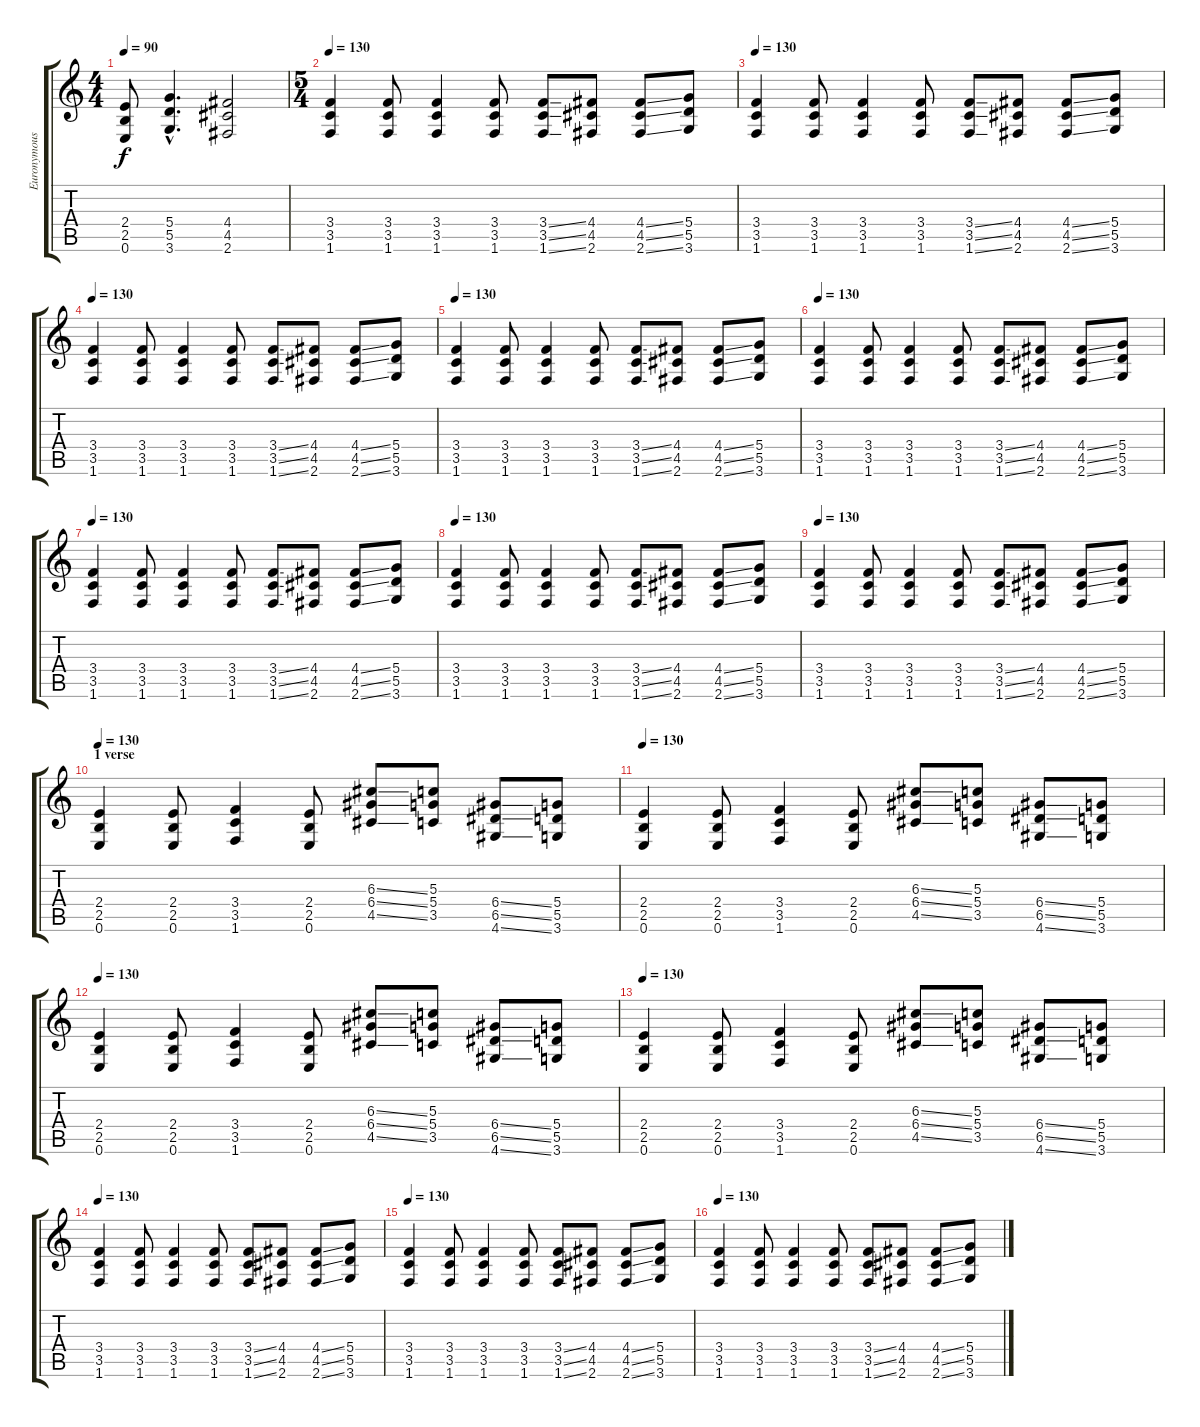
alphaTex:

\track ("Euronymous" "Euronymous") {instrument overdrivenguitar}
\staff {score tabs}
\tuning (E4 B3 G3 D3 A2 E2) {hide}
\ts (4 4)
\tempo 90
\clef g2
\ks c
(2.4 2.5 0.6).8{dy f} (5.4{hac} 5.5{hac} 3.6{hac}).4{d} (4.4 4.5 2.6).2 |
\ts (5 4)
\tempo 130
(3.4 3.5 1.6).4 (3.4 3.5 1.6).8 (3.4 3.5 1.6).4 (3.4 3.5 1.6).8 (3.4{ss} 3.5{ss} 1.6{ss}).8 (4.4 4.5 2.6).8 (4.4{ss} 4.5{ss} 2.6{ss}).8 (5.4 5.5 3.6).8 |
\tempo 130
(3.4 3.5 1.6).4 (3.4 3.5 1.6).8 (3.4 3.5 1.6).4 (3.4 3.5 1.6).8 (3.4{ss} 3.5{ss} 1.6{ss}).8 (4.4 4.5 2.6).8 (4.4{ss} 4.5{ss} 2.6{ss}).8 (5.4 5.5 3.6).8 |
\tempo 130
(3.4 3.5 1.6).4 (3.4 3.5 1.6).8 (3.4 3.5 1.6).4 (3.4 3.5 1.6).8 (3.4{ss} 3.5{ss} 1.6{ss}).8 (4.4 4.5 2.6).8 (4.4{ss} 4.5{ss} 2.6{ss}).8 (5.4 5.5 3.6).8 |
\tempo 130
(3.4 3.5 1.6).4 (3.4 3.5 1.6).8 (3.4 3.5 1.6).4 (3.4 3.5 1.6).8 (3.4{ss} 3.5{ss} 1.6{ss}).8 (4.4 4.5 2.6).8 (4.4{ss} 4.5{ss} 2.6{ss}).8 (5.4 5.5 3.6).8 |
\tempo 130
(3.4 3.5 1.6).4 (3.4 3.5 1.6).8 (3.4 3.5 1.6).4 (3.4 3.5 1.6).8 (3.4{ss} 3.5{ss} 1.6{ss}).8 (4.4 4.5 2.6).8 (4.4{ss} 4.5{ss} 2.6{ss}).8 (5.4 5.5 3.6).8 |
\tempo 130
(3.4 3.5 1.6).4 (3.4 3.5 1.6).8 (3.4 3.5 1.6).4 (3.4 3.5 1.6).8 (3.4{ss} 3.5{ss} 1.6{ss}).8 (4.4 4.5 2.6).8 (4.4{ss} 4.5{ss} 2.6{ss}).8 (5.4 5.5 3.6).8 |
\tempo 130
(3.4 3.5 1.6).4 (3.4 3.5 1.6).8 (3.4 3.5 1.6).4 (3.4 3.5 1.6).8 (3.4{ss} 3.5{ss} 1.6{ss}).8 (4.4 4.5 2.6).8 (4.4{ss} 4.5{ss} 2.6{ss}).8 (5.4 5.5 3.6).8 |
\tempo 130
(3.4 3.5 1.6).4 (3.4 3.5 1.6).8 (3.4 3.5 1.6).4 (3.4 3.5 1.6).8 (3.4{ss} 3.5{ss} 1.6{ss}).8 (4.4 4.5 2.6).8 (4.4{ss} 4.5{ss} 2.6{ss}).8 (5.4 5.5 3.6).8 |
\section ("" "1 verse")
\tempo 130
(2.4 2.5 0.6).4 (2.4 2.5 0.6).8 (3.4 3.5 1.6).4 (2.4 2.5 0.6).8 (6.3{ss} 6.4{ss} 4.5{ss}).8 (5.3 5.4 3.5).8 (6.4{ss} 6.5{ss} 4.6{ss}).8 (5.4 5.5 3.6).8 |
\tempo 130
(2.4 2.5 0.6).4 (2.4 2.5 0.6).8 (3.4 3.5 1.6).4 (2.4 2.5 0.6).8 (6.3{ss} 6.4{ss} 4.5{ss}).8 (5.3 5.4 3.5).8 (6.4{ss} 6.5{ss} 4.6{ss}).8 (5.4 5.5 3.6).8 |
\tempo 130
(2.4 2.5 0.6).4 (2.4 2.5 0.6).8 (3.4 3.5 1.6).4 (2.4 2.5 0.6).8 (6.3{ss} 6.4{ss} 4.5{ss}).8 (5.3 5.4 3.5).8 (6.4{ss} 6.5{ss} 4.6{ss}).8 (5.4 5.5 3.6).8 |
\tempo 130
(2.4 2.5 0.6).4 (2.4 2.5 0.6).8 (3.4 3.5 1.6).4 (2.4 2.5 0.6).8 (6.3{ss} 6.4{ss} 4.5{ss}).8 (5.3 5.4 3.5).8 (6.4{ss} 6.5{ss} 4.6{ss}).8 (5.4 5.5 3.6).8 |
\tempo 130
(3.4 3.5 1.6).4 (3.4 3.5 1.6).8 (3.4 3.5 1.6).4 (3.4 3.5 1.6).8 (3.4{ss} 3.5{ss} 1.6{ss}).8 (4.4 4.5 2.6).8 (4.4{ss} 4.5{ss} 2.6{ss}).8 (5.4 5.5 3.6).8 |
\tempo 130
(3.4 3.5 1.6).4 (3.4 3.5 1.6).8 (3.4 3.5 1.6).4 (3.4 3.5 1.6).8 (3.4{ss} 3.5{ss} 1.6{ss}).8 (4.4 4.5 2.6).8 (4.4{ss} 4.5{ss} 2.6{ss}).8 (5.4 5.5 3.6).8 |
\tempo 130
(3.4 3.5 1.6).4 (3.4 3.5 1.6).8 (3.4 3.5 1.6).4 (3.4 3.5 1.6).8 (3.4{ss} 3.5{ss} 1.6{ss}).8 (4.4 4.5 2.6).8 (4.4{ss} 4.5{ss} 2.6{ss}).8 (5.4 5.5 3.6).8
